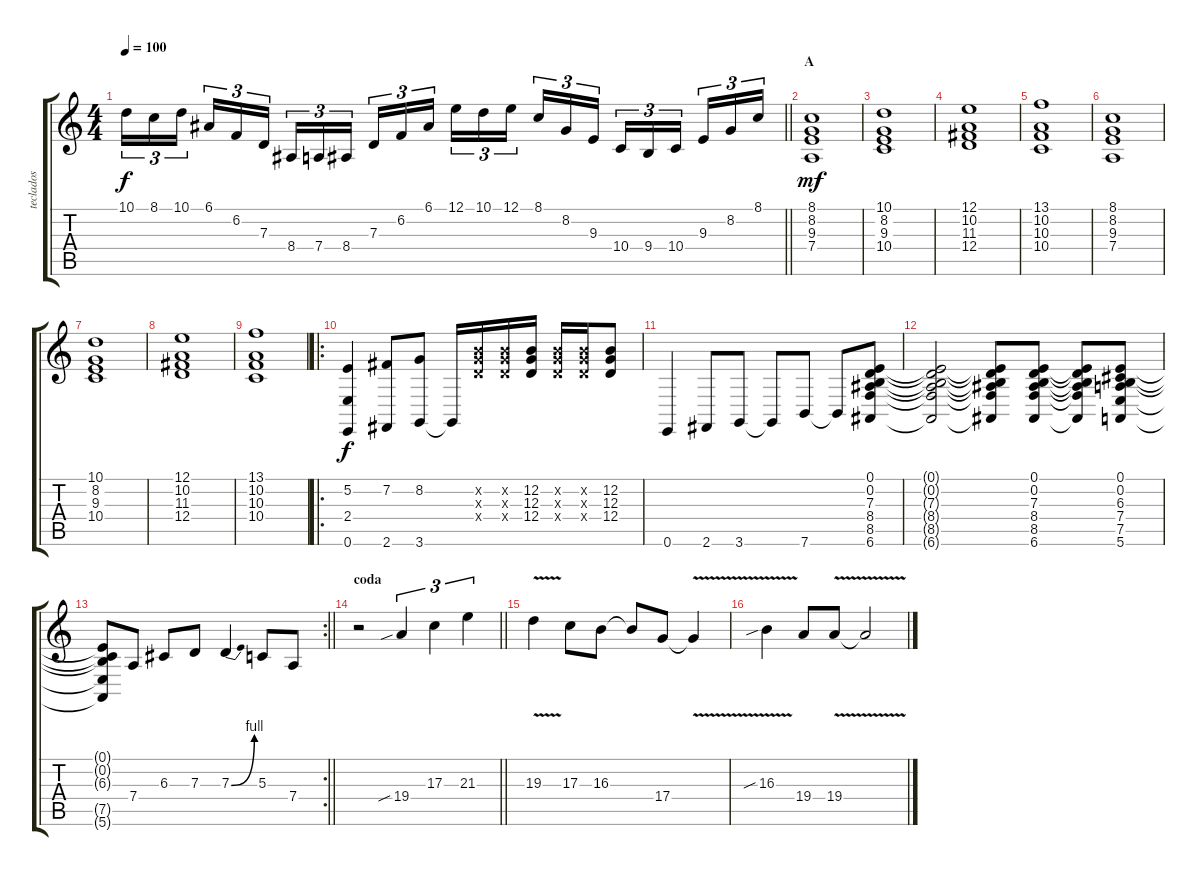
\track ("teclados" "teclados") {instrument drawbarorgan}
\staff {score tabs}
\tuning (E4 B3 G3 D3 A2 E2) {hide}
\ts (4 4)
\tempo 100
\clef g2
\barLineRight lightlight
\ks c
10.1.16{tu (3 2) dy f} 8.1.16{tu (3 2)} 10.1.16{tu (3 2) beam splitsecondary} 6.1.16{tu (3 2)} 6.2.16{tu (3 2)} 7.3.16{tu (3 2)} 8.4.16{tu (3 2)} 7.4.16{tu (3 2)} 8.4.16{tu (3 2) beam splitsecondary} 7.3.16{tu (3 2)} 6.2.16{tu (3 2)} 6.1.16{tu (3 2)} 12.1.16{tu (3 2)} 10.1.16{tu (3 2)} 12.1.16{tu (3 2) beam splitsecondary} 8.1.16{tu (3 2)} 8.2.16{tu (3 2)} 9.3.16{tu (3 2)} 10.4.16{tu (3 2)} 9.4.16{tu (3 2)} 10.4.16{tu (3 2) beam splitsecondary} 9.3.16{tu (3 2)} 8.2.16{tu (3 2)} 8.1.16{tu (3 2)} |
\section ("" "A")
(8.1 8.2 9.3 7.4).1{dy mf} |
(10.1 8.2 9.3 10.4).1 |
(12.1 10.2 11.3 12.4).1 |
(13.1 10.2 10.3 10.4).1 |
(8.1 8.2 9.3 7.4).1 |
(10.1 8.2 9.3 10.4).1 |
(12.1 10.2 11.3 12.4).1 |
(13.1 10.2 10.3 10.4).1 |
\ro
(5.2 2.4 0.6).4{dy f} (7.2 2.6).8 (8.2 3.6).8 3.6{t}.16 (12.2{x} 12.3{x} 12.4{x}).16 (12.2{x} 12.3{x} 12.4{x}).16 (12.2 12.3 12.4).16 (12.2{x} 12.3{x} 12.4{x}).16 (12.2{x} 12.3{x} 12.4{x}).16 (12.2 12.3 12.4).8 |
0.6.4 2.6.8 3.6.8 3.6{t}.8 7.6.8 7.6{t}.8 (0.1 0.2 7.3 8.4 8.5 6.6).8 |
(0.1{t} 0.2{t} 7.3{t} 8.4{t} 8.5{t} 6.6{t}).2 (0.1{t} 0.2{t} 7.3{t} 8.4{t} 8.5{t} 6.6{t}).8 (0.1 0.2 7.3 8.4 8.5 6.6).8 (0.1{t} 0.2{t} 7.3{t} 8.4{t} 8.5{t} 6.6{t}).8 (0.1 0.2 6.3 7.4 7.5 5.6).8 |
\rc 2
\barLineRight lightlight
(0.1{t} 0.2{t} 6.3{t} 7.5{t} 5.6{t}).8 7.4.8 6.3.8 7.3.8 7.3{be (bend 0 0 60 4)}.4 5.3.8 7.4.8 |
\section ("" "coda")
\barLineRight lightlight
r.2 19.4{sib}.4{tu (3 2)} 17.3.4{tu (3 2)} 21.3.4{tu (3 2)} |
\section ("" "")
19.3{v}.4 17.3.8 16.3.8 16.3{t}.8 17.4.8 17.4{v t}.4 |
16.3{v sib}.4 19.4.8 19.4{v}.8 19.4{t}.2
